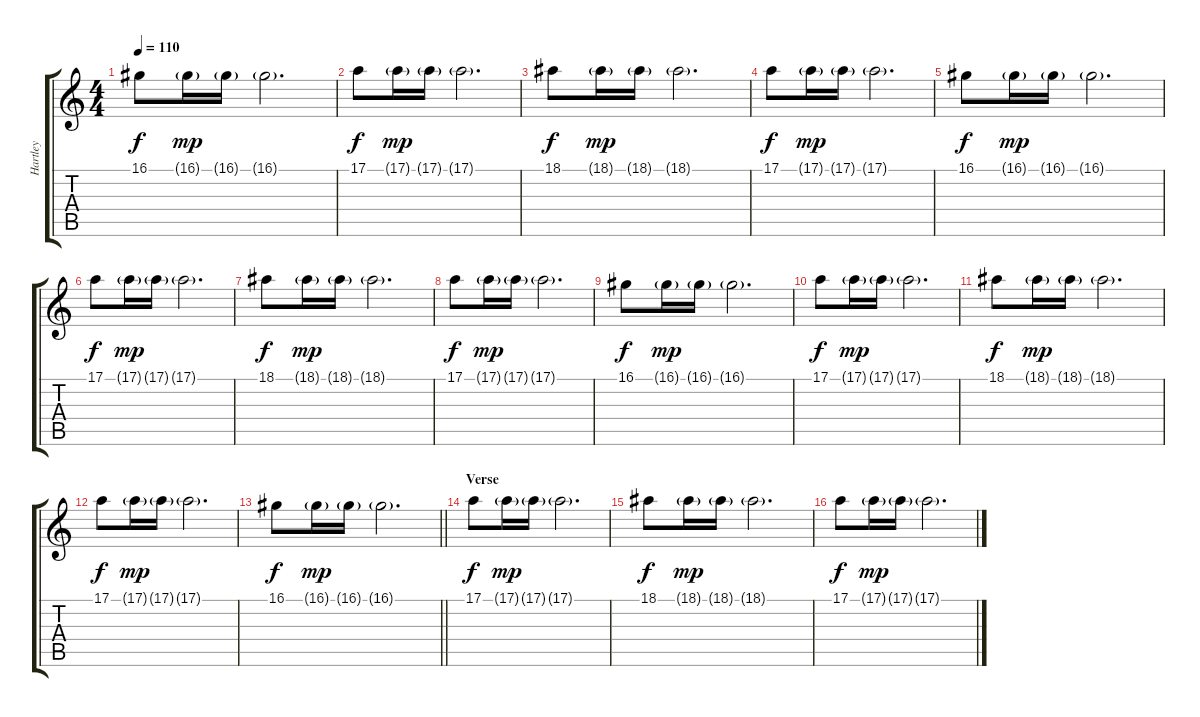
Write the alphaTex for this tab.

\track ("Hartley" "Hartley") {instrument acousticgrandpiano}
\staff {score tabs}
\tuning (E4 B3 G3 D3 A2 E2) {hide}
\ts (4 4)
\tempo 110
\clef g2
\ks c
16.1.8{dy f} 16.1{g}.16{dy mp} 16.1{g}.16 16.1{g}.2{d} |
17.1.8{dy f} 17.1{g}.16{dy mp} 17.1{g}.16 17.1{g}.2{d} |
18.1.8{dy f} 18.1{g}.16{dy mp} 18.1{g}.16 18.1{g}.2{d} |
17.1.8{dy f} 17.1{g}.16{dy mp} 17.1{g}.16 17.1{g}.2{d} |
16.1.8{dy f} 16.1{g}.16{dy mp} 16.1{g}.16 16.1{g}.2{d} |
17.1.8{dy f} 17.1{g}.16{dy mp} 17.1{g}.16 17.1{g}.2{d} |
18.1.8{dy f} 18.1{g}.16{dy mp} 18.1{g}.16 18.1{g}.2{d} |
17.1.8{dy f} 17.1{g}.16{dy mp} 17.1{g}.16 17.1{g}.2{d} |
16.1.8{dy f} 16.1{g}.16{dy mp} 16.1{g}.16 16.1{g}.2{d} |
17.1.8{dy f} 17.1{g}.16{dy mp} 17.1{g}.16 17.1{g}.2{d} |
18.1.8{dy f} 18.1{g}.16{dy mp} 18.1{g}.16 18.1{g}.2{d} |
17.1.8{dy f} 17.1{g}.16{dy mp} 17.1{g}.16 17.1{g}.2{d} |
\barLineRight lightlight
16.1.8{dy f} 16.1{g}.16{dy mp} 16.1{g}.16 16.1{g}.2{d} |
\section ("" "Verse")
17.1.8{dy f} 17.1{g}.16{dy mp} 17.1{g}.16 17.1{g}.2{d} |
18.1.8{dy f} 18.1{g}.16{dy mp} 18.1{g}.16 18.1{g}.2{d} |
17.1.8{dy f} 17.1{g}.16{dy mp} 17.1{g}.16 17.1{g}.2{d}
